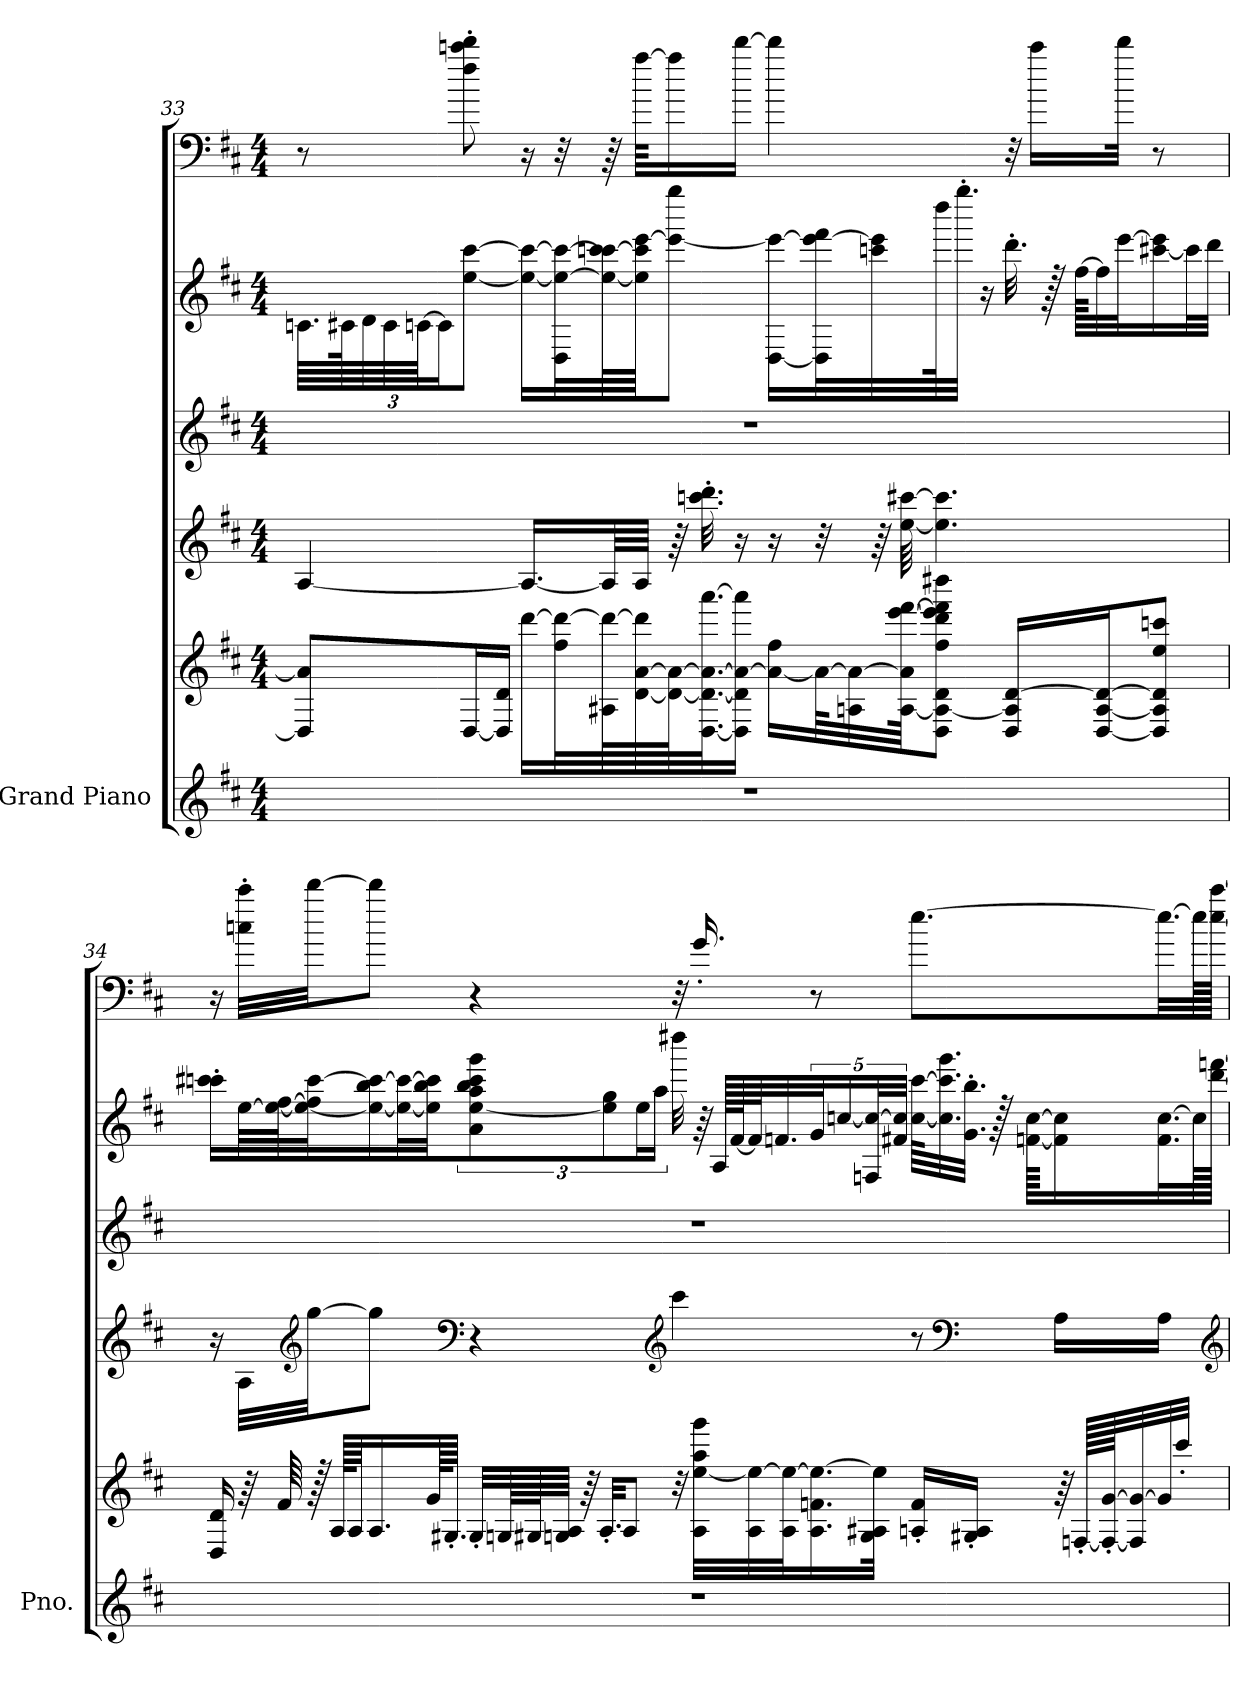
**kern	**kern	**kern	**kern	**kern	**kern
*part1	*part1	*part1	*part1	*part1	*part1
*staff6	*staff5	*staff4	*staff3	*staff2	*staff1
*I"Grand Piano	*	*	*	*	*
*I'Pno.	*	*	*	*	*
*clefG2	*clefG2	*clefG2	*clefG2	*clefG2	*clefF4
*k[f#c#]	*k[f#c#]	*k[f#c#]	*k[f#c#]	*k[f#c#]	*k[f#c#]
*M4/4	*M4/4	*M4/4	*M4/4	*M4/4	*M4/4
=33	=33	=33	=33	=33	=33
1r	8D/] 8a/]L	[4A/	1r	64.cn\LLLL	8r
.	.	.	.	128c#X\K	.
*	*	*	*	*Xbrackettup	*
.	.	.	.	96d\	.
.	.	.	.	96c#\	.
.	.	.	.	[96cn\JJ	.
.	.	.	.	16c\J]	.
.	[16D/L	.	.	[8ee\ [8ccc#\J	8ff#\' 8cccn\' 8ddd\'
.	16D/] 16d/JJ	.	.	.	.
.	[16ddd\LL	16.A/LL_	.	16ee\_ 16ccc#\_LL	16r
.	32ff#\ 32ddd\_L	.	.	32D\ 32ee\_ 32ccc#\_L	32r
.	64A#X\ 64ddd\_L	64A/LL]	.	64ee\_ 64cccn\ 64ccc#\_L	64r
.	[64d\ [64a\ 64ddd\]	64A/JJJJ	.	64ee\] 64ccc#\] [64eee\JJJ	[64aa\KKLL
.	64d\_ 64a\_J	64r	.	8eee\_ 8gggg\J	16aa\]
.	[32.D\ 32.d\_ 32.a\_ [32.aaa\J	32.cccn\' 32.ddd\'	.	.	.
.	16D\] 16d\] 16a\_ 16aaa\]JJ	16r	.	.	[16ddd\JJ
.	16a\_ 16ff#\LL	16r	.	[16D\ 16eee\_LL	4ddd\]
.	64a\KL_	32r	.	32D\] 32eee\_ 32fff#\L	.
.	32An\ 32a\_	.	.	.	.
.	.	64r	.	32cccn\ 32eee\]	.
.	[64A\ 64a\] [64eee\ [64fff#\JJK	[64ee\ [64ccc#X\	.	.	.
.	8D\ 8A\_ 8d\ 8ff#\ 8ddd\ 8eee\] 8fff#\] 8dddd#X\J	4.ee\] 4.ccc#\]	.	64dddd\K	.
.	.	.	.	32.gggg'\JJJ	.
.	.	.	.	16r	.
.	16D/ 16A/] [16d/LL	.	.	32.ddd'\	32r
.	.	.	.	.	16ccc\LL
.	.	.	.	128r	.
.	.	.	.	[128ff#\KKLLL	.
.	[16D/ [16A/ 16d/_J	.	.	32ff#\]	.
.	.	.	.	[32eee\J	32ddd\JJk
.	8D/] 8A/] 8d/] 8ee/ 8cccn/J	.	.	[16ccc#X\ 16eee\]	8r
.	.	.	.	32ccc#\L]	.
.	.	.	.	32ddd\JJJ	.
!!LO:LB:g=z
=34	=34	=34	=34	=34	=34
1r	16D/ 16d/	16r	1r	16cccn\' 16ccc#X\'LL	16r
.	64r	32A\LLL	.	[64ee\LL	32ccn\' 32ccc#\'LLL
*	*	*clefG2	*	*	*
.	64f#/	.	.	64ee\_ [64ff#\J	.
.	128r	[32gg\JJ	.	32ee\_ 32ff#\] [32ccc#\J	[32ddd\JJ
.	128A/KLLLL	.	.	.	.
.	64A/JJ	.	.	.	.
.	16.A/	8gg\J]	.	16ee\_ 16bb\ 16ccc#\_	8ddd\J]
.	.	.	.	32ee\_ 32ccc#\_L	.
.	128g/KLL	.	.	32ee\] 32bb\ 32ccc#\]JJ	.
*	*	*clefF4	*	*	*
.	64.G#X'/JJJJ	.	.	.	.
*	*	*	*	*brackettup	*
.	32G#'/LLL	4r	.	12a\ [12ee\ 12aa\ 12bb\ 12ccc#\ 12ggg\	4r
.	128Gn/LL	.	.	.	.
.	128G#X/J	.	.	.	.
.	64Gn/ 64A/JJJJ	.	.	.	.
.	64r	.	.	.	.
.	32.A'/KKL	.	.	.	.
.	.	.	.	12ee\] 12gg\	.
.	8A/J	.	.	.	.
.	.	.	.	24ee\L	.
.	.	.	.	24aa\JJ	.
*	*	*clefG2	*	*	*
.	32r	4ccc#\	.	32dddd#X\	32r
.	32A\ [32ee\ 32aa\ 32ggg\LLL	.	.	64r	16.g'/
.	.	.	.	128A/LLLLL	.
.	.	.	.	[128f#/J	.
.	32A\ 32ee\_	.	.	64f#/J]	.
.	.	.	.	32.fn/	.
.	32A\ 32ee\_J	.	.	.	.
.	16.A\ 16.fn\ 16.ee\_	.	.	40g/J	8r
.	.	.	.	[20ccn/	.
.	.	.	.	40Fn/ 40cc/_L	.
.	32G\ 32A#X\ 32ee\]JJk	.	.	.	.
.	.	.	.	40f#X/ 40cc/]JJJ	.
.	16An/' 16f/'LL	8r	.	[64cc\ [64ccc#\KLLL	[8.ee\L
.	.	.	.	32.cc\] 32.ccc#\] 32.ggg\	.
*	*	*clefF4	*	*	*
.	16G#X/' 16A/'JJ	.	.	32.g\' 32.bb\'JJJ	.
.	.	.	.	128r	.
.	.	.	.	[128fn\ [128cc\KKKLL	.
.	64r	16A\LL	.	16f\] 16cc\]	.
.	[128Fn'/LLLLL	.	.	.	.
.	128F/_' [128g/'JJ	.	.	.	.
.	32F/] 32g/_	.	.	.	.
.	32g/]	16A\JJ	.	32.f\ [32.cc\L	32.ee\LL_
*	*	*clefG2	*	*	*
.	32ccc#'/JJJ	.	.	.	.
.	.	.	.	128cc\LL]	128ee\LL]
.	.	.	.	[128ddd\ [128fffn\JJJJJ	[128ee\ [128ccc#\JJJJJ
=	=	=	=	=	=
*-	*-	*-	*-	*-	*-
